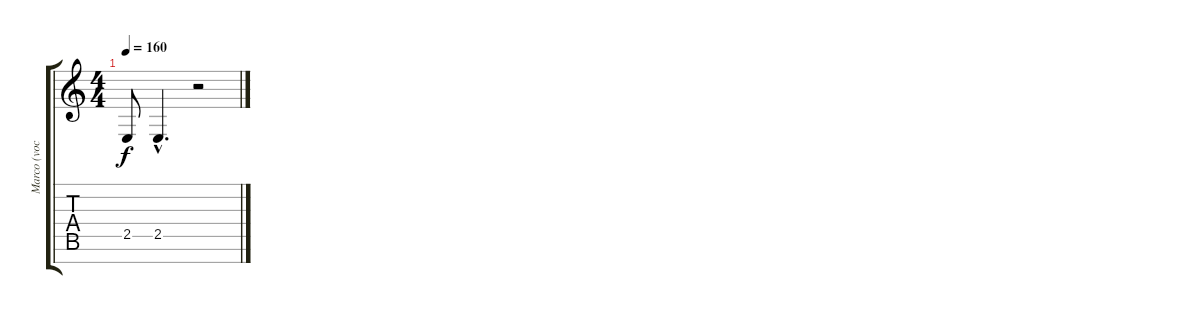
\track ("Marco (vocals)" "Marco (voc") {instrument lead6voice}
\staff {score tabs}
\tuning (B4 E4 B3 G3 D3 A2 C2) {hide}
\ts (4 4)
\tempo 160
\clef g2
\ks c
2.5{t}.8{dy f} 2.5{hac}.4{d} r.2
